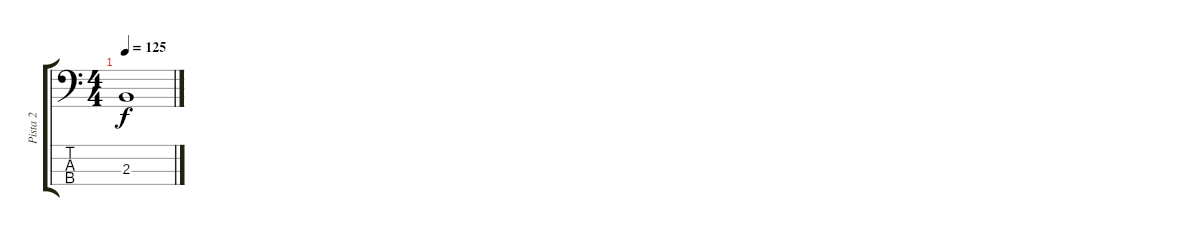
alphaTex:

\track ("Pista 2" "Pista 2") {instrument slapbass1}
\staff {score tabs}
\tuning (G2 D2 A1 E1) {hide}
\ts (4 4)
\tempo 125
\clef f4
\ks c
2.3.1{dy f}
